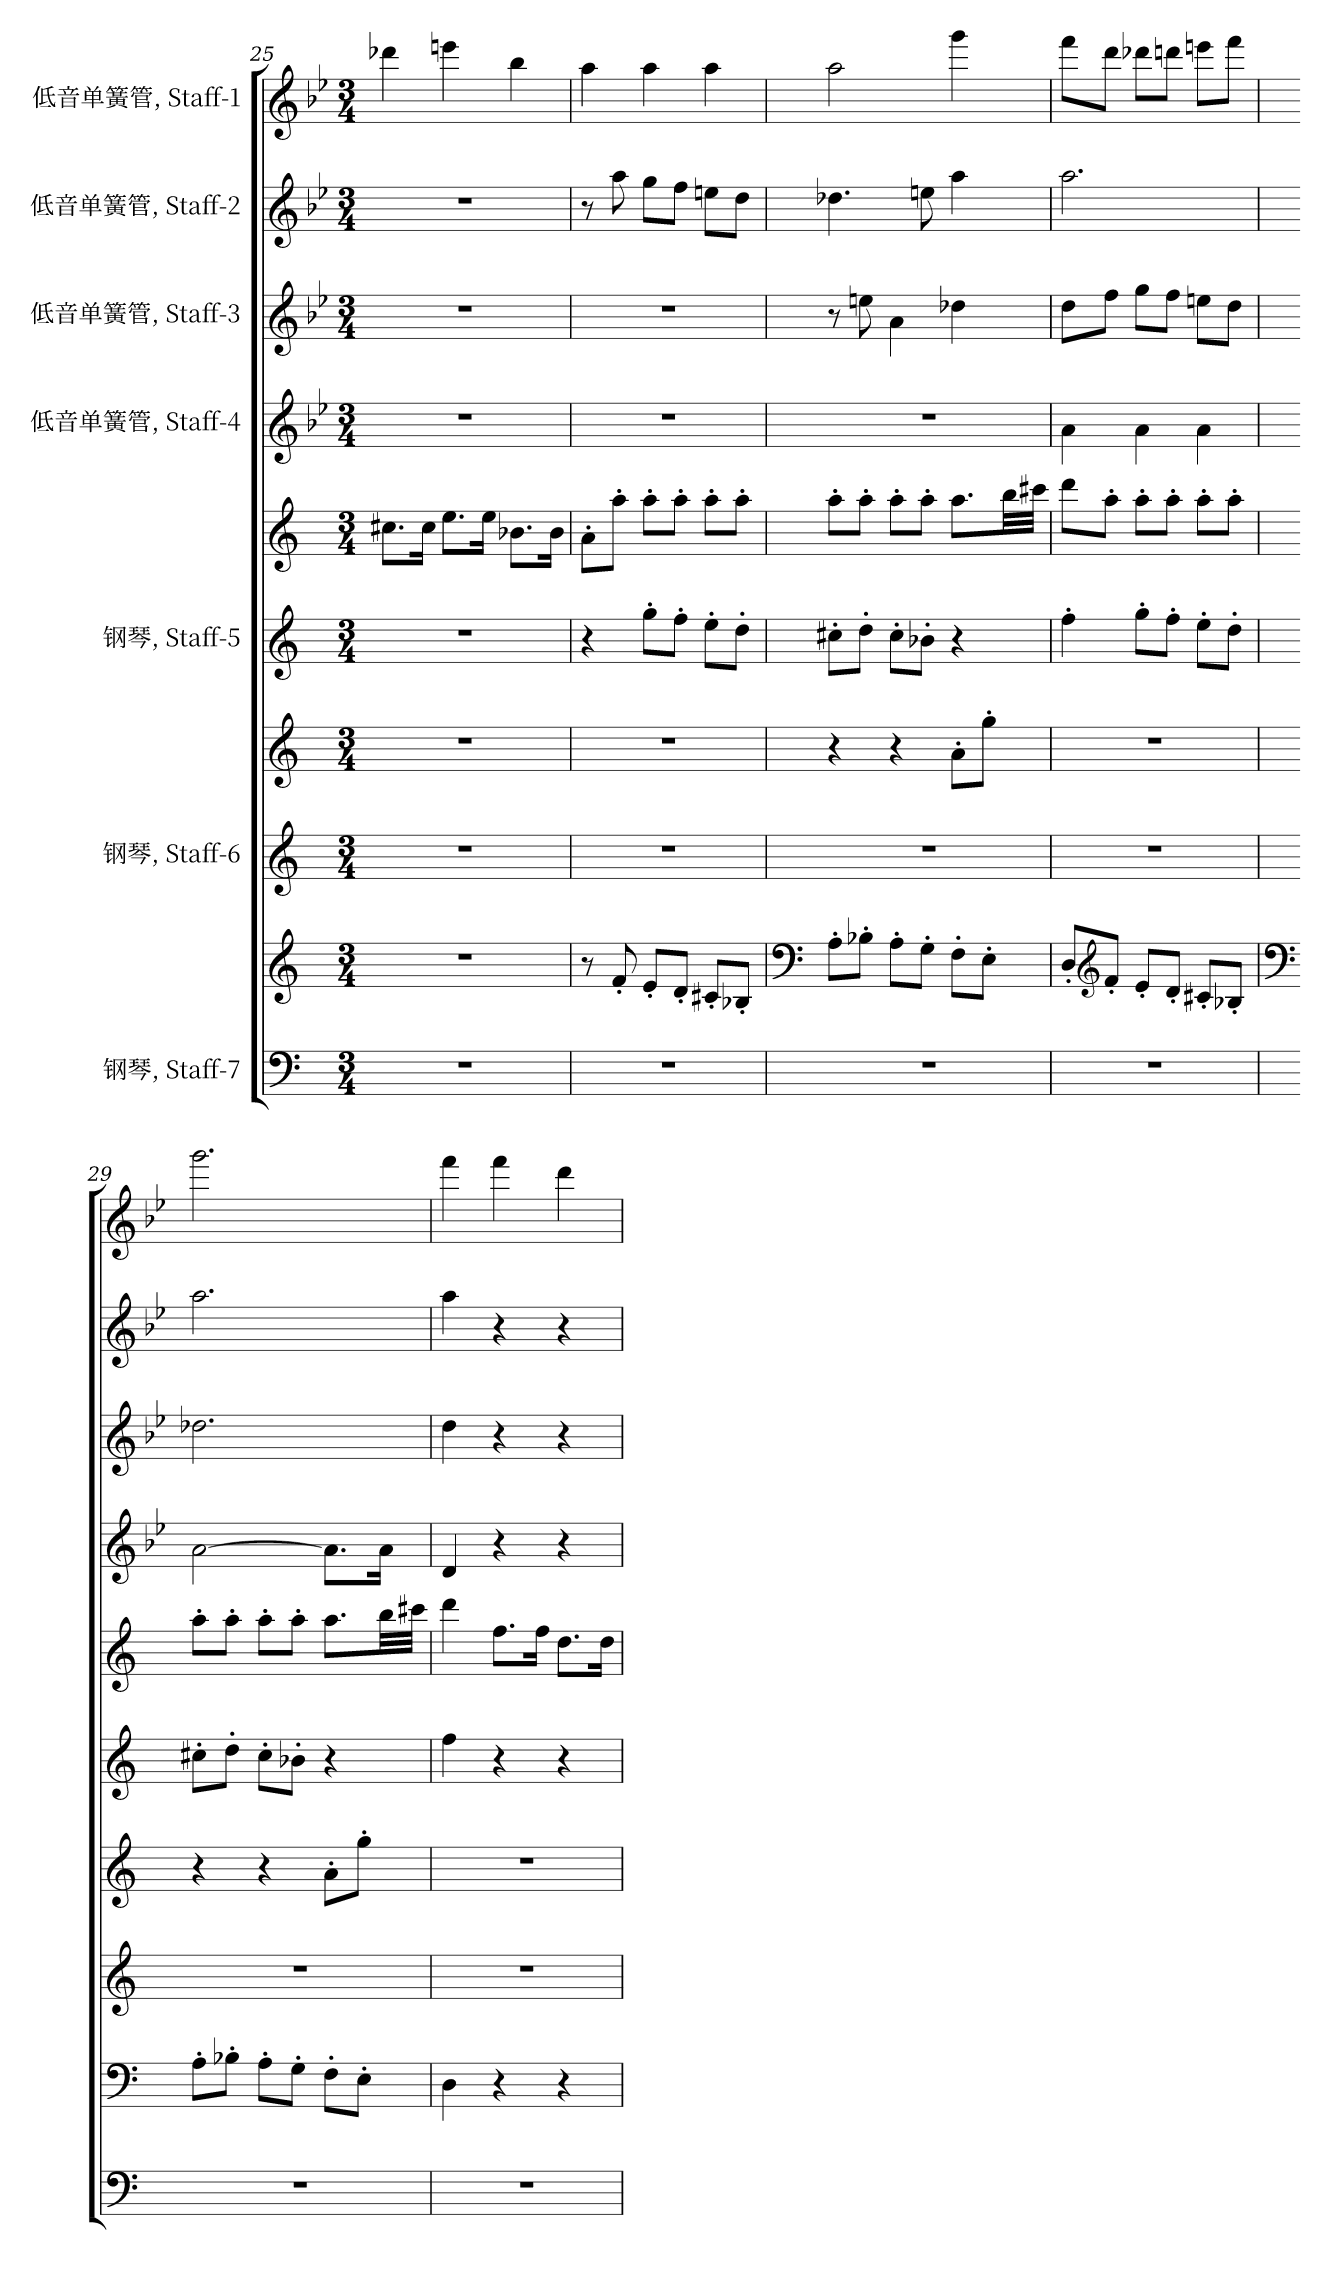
**kern	**kern	**kern	**kern	**kern	**kern	**kern	**kern	**kern	**kern
*part7	*part7	*part6	*part6	*part5	*part5	*part4	*part3	*part2	*part1
*staff10	*staff9	*staff8	*staff7	*staff6	*staff5	*staff4	*staff3	*staff2	*staff1
*I"钢琴, Staff-7	*	*I"钢琴, Staff-6	*	*I"钢琴, Staff-5	*	*I"低音单簧管, Staff-4	*I"低音单簧管, Staff-3	*I"低音单簧管, Staff-2	*I"低音单簧管, Staff-1
*clefF4	*clefG2	*clefG2	*clefG2	*clefG2	*clefG2	*clefG2	*clefG2	*clefG2	*clefG2
*	*	*	*	*	*	*ITrd8c14	*ITrd8c14	*ITrd8c14	*ITrd8c14
*k[]	*k[]	*k[]	*k[]	*k[]	*k[]	*k[b-e-]	*k[b-e-]	*k[b-e-]	*k[b-e-]
*M3/4	*M3/4	*M3/4	*M3/4	*M3/4	*M3/4	*M3/4	*M3/4	*M3/4	*M3/4
=25	=25	=25	=25	=25	=25	=25	=25	=25	=25
2.r	2.r	2.r	2.r	2.r	8.cc#X\L	2.r	2.r	2.r	4dd-X\
.	.	.	.	.	16cc#\Jk	.	.	.	.
.	.	.	.	.	8.ee\L	.	.	.	4een\
.	.	.	.	.	16ee\Jk	.	.	.	.
.	.	.	.	.	8.b-X\L	.	.	.	4b-\
.	.	.	.	.	16b-\Jk	.	.	.	.
=26	=26	=26	=26	=26	=26	=26	=26	=26	=26
2.r	8r	2.r	2.r	4r	8a'\L	2.r	2.r	8r	4a\
.	8f'/	.	.	.	8aa'\J	.	.	8a\	.
.	8e'/L	.	.	8gg'\L	8aa'\L	.	.	8g\L	4a\
.	8d'/J	.	.	8ff'\J	8aa'\J	.	.	8f\J	.
.	8c#X'/L	.	.	8ee'\L	8aa'\L	.	.	8en\L	4a\
.	8B-X'/J	.	.	8dd'\J	8aa'\J	.	.	8d\J	.
!!LO:PB:g=z
=27	=27	=27	=27	=27	=27	=27	=27	=27	=27
*	*clefF4	*	*	*	*	*	*	*	*
2.r	8A'\L	2.r	4r	8cc#X'\L	8aa'\L	2.r	8r	4.d-X\	2a\
.	8B-X'\J	.	.	8dd'\J	8aa'\J	.	8en\	.	.
.	8A'\L	.	4r	8cc#'\L	8aa'\L	.	4A\	.	.
.	8G'\J	.	.	8b-X'\J	8aa'\J	.	.	8en\	.
.	8F'\L	.	8a'\L	4r	8.aa\L	.	4d-X\	4a\	4gg\
.	8E'\J	.	8gg'\J	.	.	.	.	.	.
.	.	.	.	.	32bb\LL	.	.	.	.
.	.	.	.	.	32ccc#X\JJJ	.	.	.	.
=28	=28	=28	=28	=28	=28	=28	=28	=28	=28
2.r	8D'/L	2.r	2.r	4ff'\	8ddd\L	4A\	8d\L	2.a\	8ff\L
*	*clefG2	*	*	*	*	*	*	*	*
.	8f'/J	.	.	.	8aa'\J	.	8f\J	.	8dd\J
.	8e'/L	.	.	8gg'\L	8aa'\L	4A\	8g\L	.	8dd-X\L
.	8d'/J	.	.	8ff'\J	8aa'\J	.	8f\J	.	8ddn\J
.	8c#X'/L	.	.	8ee'\L	8aa'\L	4A\	8en\L	.	8een\L
.	8B-X'/J	.	.	8dd'\J	8aa'\J	.	8d\J	.	8ff\J
=29	=29	=29	=29	=29	=29	=29	=29	=29	=29
*	*clefF4	*	*	*	*	*	*	*	*
2.r	8A'\L	2.r	4r	8cc#X'\L	8aa'\L	[2A\	2.d-X\	2.a\	2.gg\
.	8B-X'\J	.	.	8dd'\J	8aa'\J	.	.	.	.
.	8A'\L	.	4r	8cc#'\L	8aa'\L	.	.	.	.
.	8G'\J	.	.	8b-X'\J	8aa'\J	.	.	.	.
.	8F'\L	.	8a'\L	4r	8.aa\L	8.A\L]	.	.	.
.	8E'\J	.	8gg'\J	.	.	.	.	.	.
.	.	.	.	.	32bb\LL	16A\Jk	.	.	.
.	.	.	.	.	32ccc#X\JJJ	.	.	.	.
!!LO:PB:g=z
=30	=30	=30	=30	=30	=30	=30	=30	=30	=30
2.r	4D\	2.r	2.r	4ff\	4ddd\	4D/	4d\	4a\	4ff\
.	4r	.	.	4r	8.ff\L	4r	4r	4r	4ff\
.	.	.	.	.	16ff\Jk	.	.	.	.
.	4r	.	.	4r	8.dd\L	4r	4r	4r	4dd\
.	.	.	.	.	16dd\Jk	.	.	.	.
=	=	=	=	=	=	=	=	=	=
*-	*-	*-	*-	*-	*-	*-	*-	*-	*-
